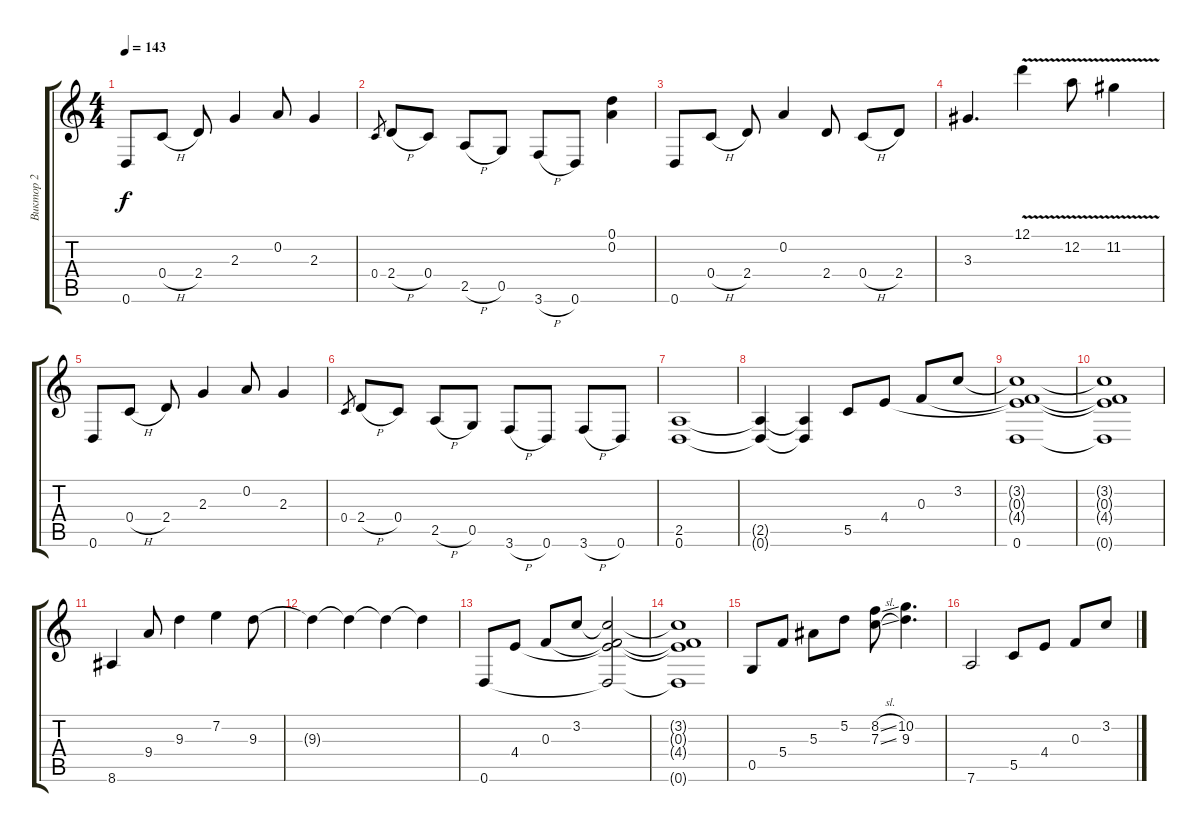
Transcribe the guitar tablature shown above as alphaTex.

\track ("Виктор 2" "Виктор 2") {instrument acousticguitarsteel}
\staff {score tabs}
\tuning (D4 A3 F3 C3 G2 D2) {hide}
\ts (4 4)
\tempo 143
\clef g2
\ks c
0.6.8{dy f} 0.4{h}.8 2.4.8 2.3.4 0.2.8 2.3.4 |
0.4.8{gr} 2.4{h}.8 0.4.8 2.5{h}.8 0.5.8 3.6{h}.8 0.6.8 (0.1 0.2).4 |
0.6.8 0.4{h}.8 2.4.8 0.2.4 2.4.8 0.4{h}.8 2.4.8 |
3.3.4{d} 12.1{v}.4 12.2{v}.8 11.2{v}.4 |
0.6.8 0.4{h}.8 2.4.8 2.3.4 0.2.8 2.3.4 |
0.4.8{gr} 2.4{h}.8 0.4.8 2.5{h}.8 0.5.8 3.6{h}.8 0.6.8 3.6{h}.8 0.6.8 |
(2.5 0.6).1 |
(2.5{t} 0.6{t}).4 (2.5{t} 0.6{t}).4 5.5.8{instrument acousticguitarsteel} 4.4.8 0.3.8 3.2.8 |
(3.2{t} 0.3{t} 4.4{t} 0.6).1 |
(3.2{t} 0.3{t} 4.4{t} 0.6{t}).1 |
8.6.4 9.4.8 9.3.4 7.2.4 9.3.8 |
9.3{t}.4 9.3{t}.4 9.3{t}.4 9.3{t}.4 |
0.6.8 4.4.8 0.3.8 3.2.8 (3.2{t} 0.3{t} 4.4{t} 0.6{t}).2 |
(3.2{t} 0.3{t} 4.4{t} 0.6{t}).1 |
0.5.8 5.4.8 5.3.8 5.2.8 (8.2{sl} 7.3{sl}).8 (10.2 9.3).4{d} |
7.6.2 5.5.8 4.4.8 0.3.8 3.2.8
